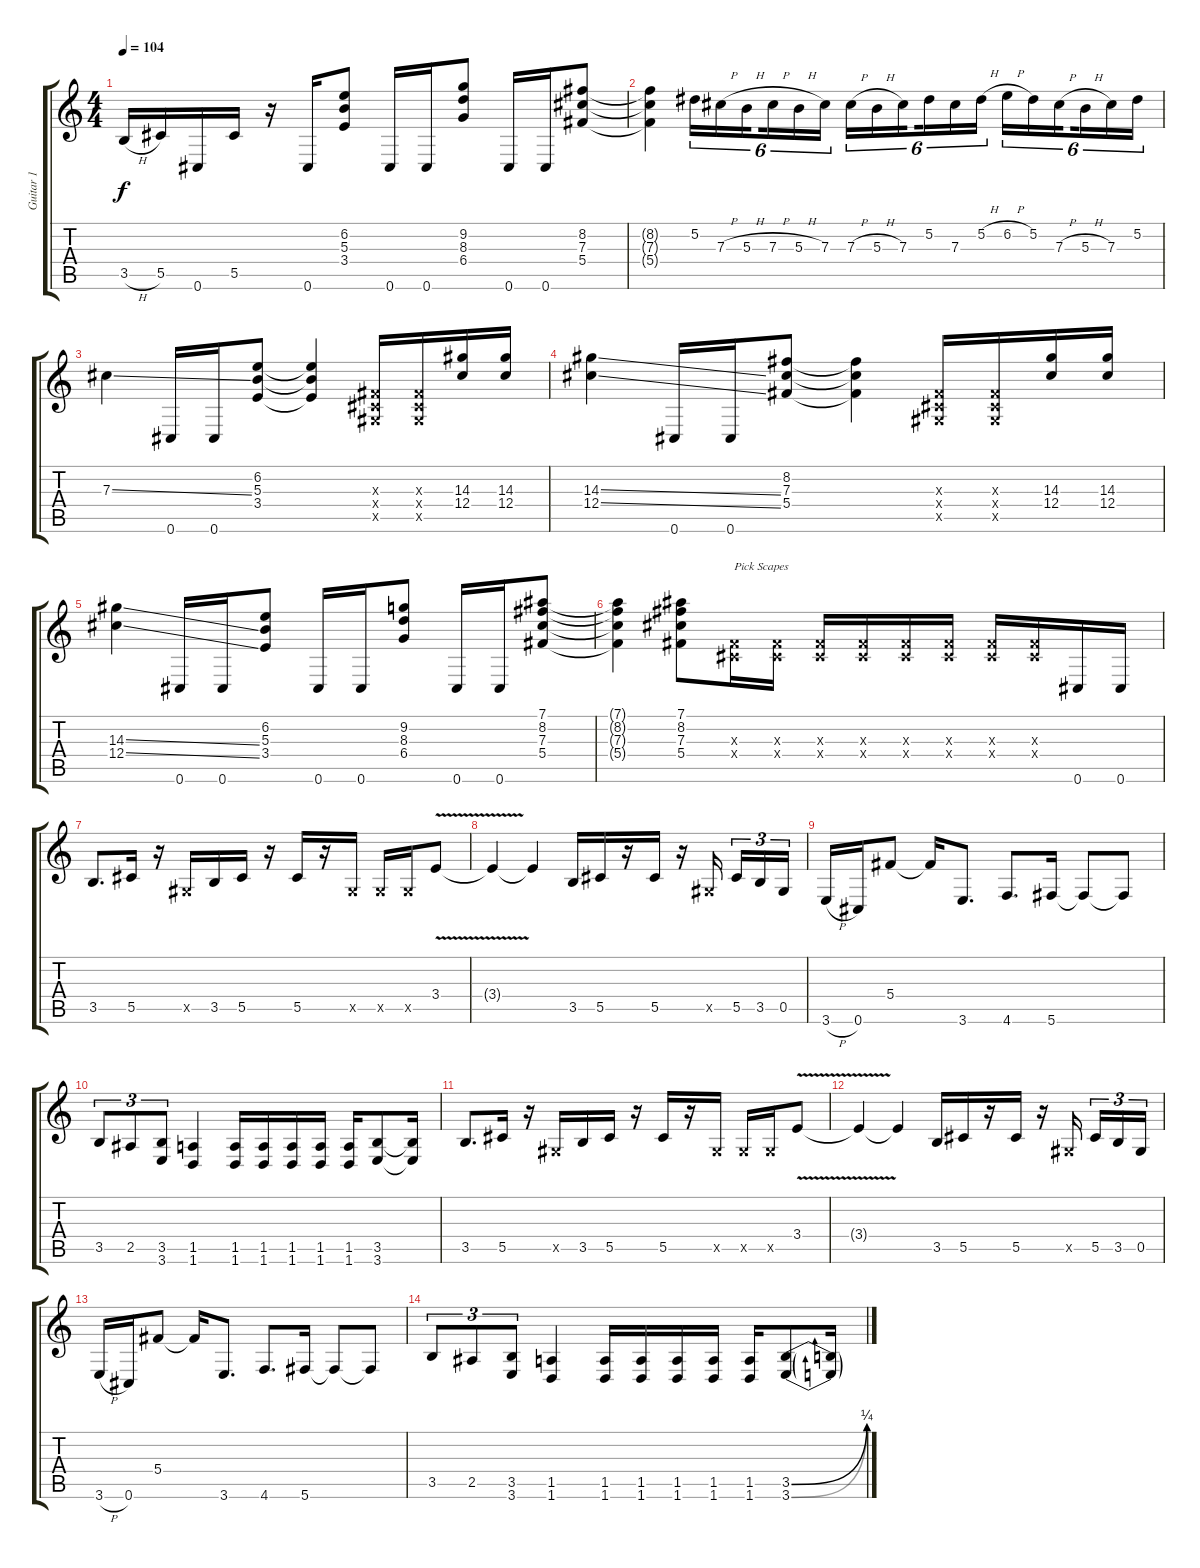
\track ("Guitar 1" "Guitar 1") {instrument overdrivenguitar}
\staff {score tabs}
\tuning (Eb4 Bb3 Gb3 Db3 Ab2 Db2) {hide}
\ts (4 4)
\tempo 104
\clef g2
\ks c
3.5{h}.16{dy f} 5.5.16 0.6.16 5.5.16 r.16 0.6.16 (6.2 5.3 3.4).8 0.6.16 0.6.16 (9.2 8.3 6.4).8 0.6.16 0.6.16 (8.2 7.3 5.4).8 |
(8.2{t} 7.3{t} 5.4{t}).4 5.2.16{tu (6 4)} 7.3{h}.16{tu (6 4)} 5.3{h}.16{tu (6 4) beam splitsecondary} 7.3{h}.16{tu (6 4)} 5.3{h}.16{tu (6 4)} 7.3.16{tu (6 4)} 7.3{h}.16{tu (6 4)} 5.3{h}.16{tu (6 4)} 7.3.16{tu (6 4) beam splitsecondary} 5.2.16{tu (6 4)} 7.3.16{tu (6 4)} 5.2{h}.16{tu (6 4)} 6.2{h}.16{tu (6 4)} 5.2.16{tu (6 4)} 7.3{h}.16{tu (6 4) beam splitsecondary} 5.3{h}.16{tu (6 4)} 7.3.16{tu (6 4)} 5.2.16{tu (6 4)} |
7.3{ss}.4 0.6.16 0.6.16 (6.2 5.3 3.4).8 (6.2{t} 5.3{t} 3.4{t}).4 (0.3{x} 0.4{x} 0.5{x}).16 (0.3{x} 0.4{x} 0.5{x}).16 (14.3 12.4).16 (14.3 12.4).16 |
(14.3{ss} 12.4{ss}).4 0.6.16 0.6.16 (8.2 7.3 5.4).8 (8.2{t} 7.3{t} 5.4{t}).4 (0.3{x} 0.4{x} 0.5{x}).16 (0.3{x} 0.4{x} 0.5{x}).16 (14.3 12.4).16 (14.3 12.4).16 |
(14.3{ss} 12.4{ss}).4 0.6.16 0.6.16 (6.2 5.3 3.4).8 0.6.16 0.6.16 (9.2 8.3 6.4).8 0.6.16 0.6.16 (7.1 8.2 7.3 5.4).8 |
(7.1{t} 8.2{t} 7.3{t} 5.4{t}).4 (7.1 8.2 7.3 5.4).8 (0.3{x} 0.4{x}).16{txt "Pick Scapes"} (0.3{x} 0.4{x}).16 (0.3{x} 0.4{x}).16 (0.3{x} 0.4{x}).16 (0.3{x} 0.4{x}).16 (0.3{x} 0.4{x}).16 (0.3{x} 0.4{x}).16 (0.3{x} 0.4{x}).16 0.6.16 0.6.16 |
3.5.8{d} 5.5.16 r.16 0.5{x}.16 3.5.16 5.5.16 r.16 5.5.16 r.16 0.5{x}.16 0.5{x}.16 0.5{x}.16 3.4{v}.8 |
3.4{t}.4 3.4{t}.4 3.5.16 5.5.16 r.16 5.5.16 r.16 0.5{x}.16{beam splitsecondary} 5.5.16{tu (3 2)} 3.5.16{tu (3 2)} 0.5.16{tu (3 2)} |
3.6{h}.16 0.6.16 5.4.8 5.4{t}.16 3.6.8{d} 4.6.8{d} 5.6.16 5.6{t}.8 5.6{t}.8 |
3.5.8{tu (3 2)} 2.5.8{tu (3 2)} (3.5 3.6).8{tu (3 2)} (1.5 1.6).4 (1.5 1.6).16 (1.5 1.6).16 (1.5 1.6).16 (1.5 1.6).16 (1.5 1.6).16 (3.5 3.6).8 (3.5{t} 3.6{t}).16 |
3.5.8{d} 5.5.16 r.16 0.5{x}.16 3.5.16 5.5.16 r.16 5.5.16 r.16 0.5{x}.16 0.5{x}.16 0.5{x}.16 3.4{v}.8 |
3.4{t}.4 3.4{t}.4 3.5.16 5.5.16 r.16 5.5.16 r.16 0.5{x}.16{beam splitsecondary} 5.5.16{tu (3 2)} 3.5.16{tu (3 2)} 0.5.16{tu (3 2)} |
3.6{h}.16 0.6.16 5.4.8 5.4{t}.16 3.6.8{d} 4.6.8{d} 5.6.16 5.6{t}.8 5.6{t}.8 |
3.5.8{tu (3 2)} 2.5.8{tu (3 2)} (3.5 3.6).8{tu (3 2)} (1.5 1.6).4 (1.5 1.6).16 (1.5 1.6).16 (1.5 1.6).16 (1.5 1.6).16 (1.5 1.6).16 (3.5{be (bend 0 0 60 1)} 3.6{be (bend 0 0 60 1)}).8 (3.5{t} 3.6{t}).16
